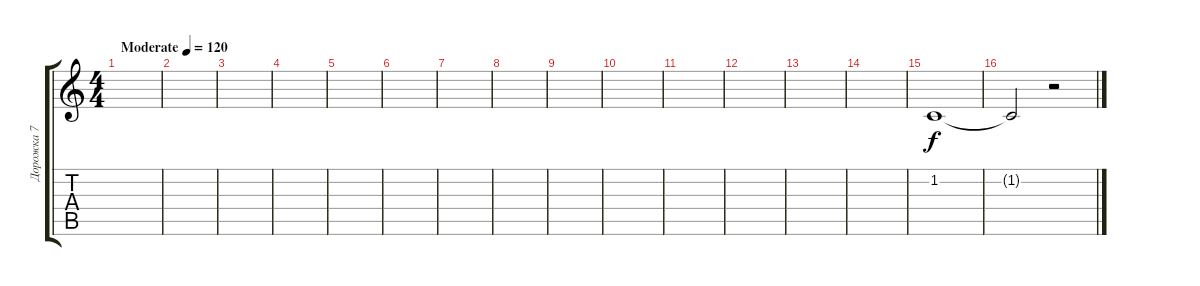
\track ("Дорожка 7" "Дорожка 7") {instrument seashore}
\staff {score tabs}
\tuning (E4 B3 G3 D3 A2 E2) {hide}
\ts (4 4)
\tempo (120 "Moderate")
\clef g2
\ks c
|
|
|
|
|
|
|
|
|
|
|
|
|
|
1.2.1 |
1.2{t}.2 r.2
